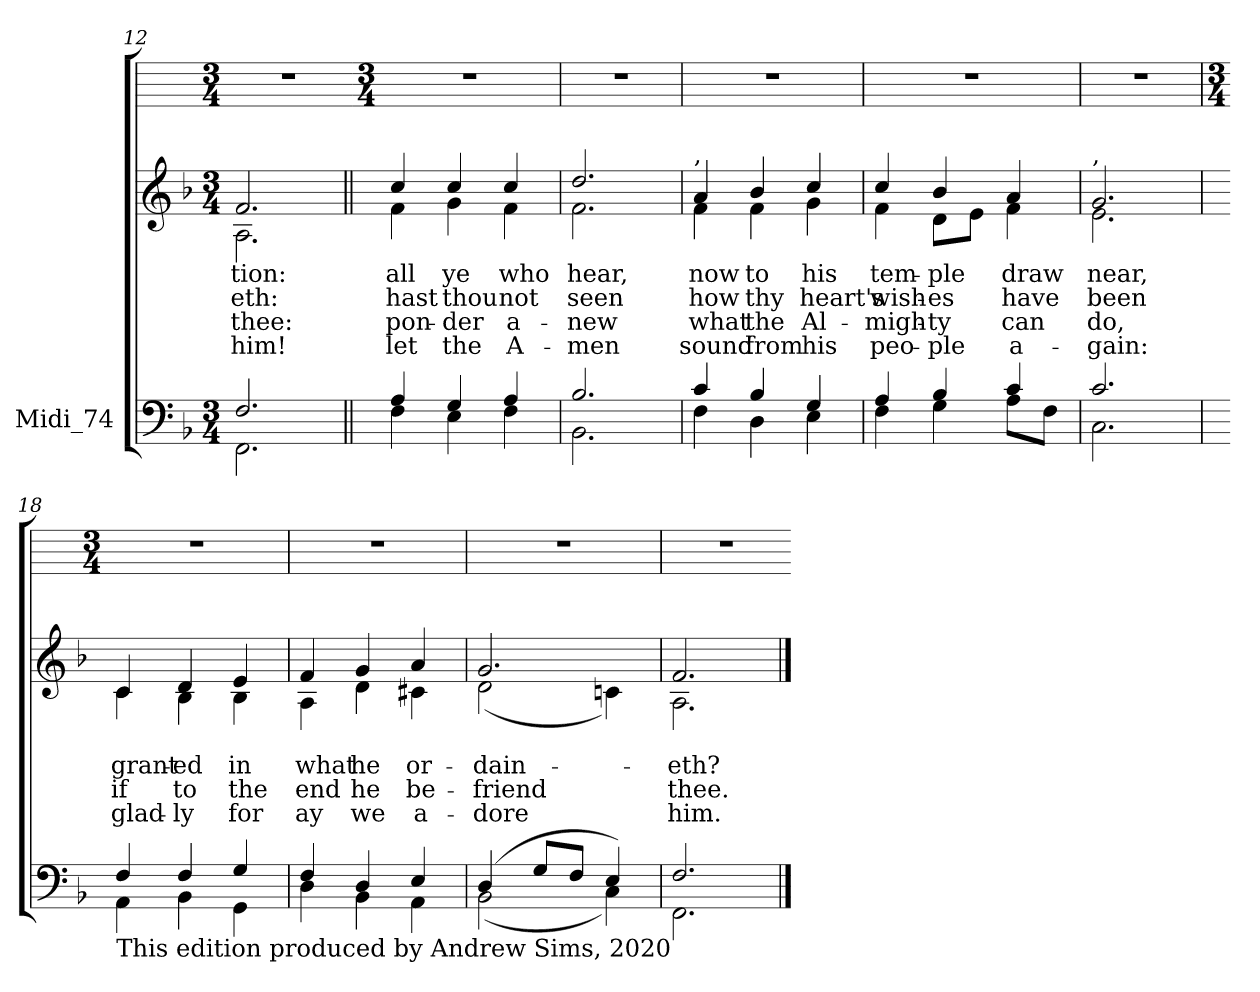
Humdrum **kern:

**kern	**kern	**text	**text	**text	**text	**kern
*part3	*part2	*part2	*part2	*part2	*part2	*part1
*staff3	*staff2	*staff2	*staff2	*staff2	*staff2	*staff1
*I"Midi_74	*	*	*	*	*	*
*clefF4	*clefG2	*	*	*	*	*
*k[b-]	*k[b-]	*	*	*	*	*
*F:	*F:	*	*	*	*	*
*M3/4	*M3/4	*	*	*	*	*M3/4
=12	=12	=12	=12	=12	=12	=12
*^	*	*	*	*	*	*
!	!	!	!LO:LY:b	!LO:LY:b	!LO:LY:b	!LO:LY:b	!
*	*	*^	*	*	*	*	*
2.F/	2.FF\	2.f/	2.A\	tion:	eth:	thee:	him!	2.r
!!LO:LB:g=z
=13||	=13||	=13||	=13||	=13	=13	=13	=13	=13
*	*	*	*	*	*	*	*	*M3/4
!	!	!	!	!LO:LY:b	!LO:LY:b	!LO:LY:b	!LO:LY:b	!
4A/	4F\	4cc/	4f\	all	hast	pon-	-let	2.r
!	!	!	!	!LO:LY:b	!LO:LY:b	!LO:LY:b	!LO:LY:b	!
4G/	4E\	4cc/	4g\	ye	thou	der	the	.
!	!	!	!	!LO:LY:b	!LO:LY:b	!LO:LY:b	!LO:LY:b	!
4A/	4F\	4cc/	4f\	who	not	a-	-A-	.
=14	=14	=14	=14	=14	=14	=14	=14	=14
!	!	!	!	!LO:LY:b	!LO:LY:b	!LO:LY:b	!LO:LY:b	!
2.B-/	2.BB-\	2.dd/	2.f\	-hear,	seen	new	men	2.r
=15	=15	=15	=15	=15	=15	=15	=15	=15
!	!	!LO:TX:a:t=,	!	!	!	!	!	!
!	!	!	!	!LO:LY:b	!LO:LY:b	!LO:LY:b	!LO:LY:b	!
4c/	4F\	4a/	4f\	now	how	what	sound	2.r
!	!	!	!	!LO:LY:b	!LO:LY:b	!LO:LY:b	!LO:LY:b	!
4B-/	4D\	4b-/	4f\	to	thy	the	from	.
!	!	!	!	!LO:LY:b	!LO:LY:b	!LO:LY:b	!LO:LY:b	!
4G/	4E\	4cc/	4g\	his	heart's	Al-	-his	.
=16	=16	=16	=16	=16	=16	=16	=16	=16
!	!	!	!	!LO:LY:b	!LO:LY:b	!LO:LY:b	!LO:LY:b	!
4A/	4F\	4cc/	4f\	tem-	-wish-	-migh-	-peo-	2.r
!	!	!	!	!LO:LY:b	!LO:LY:b	!LO:LY:b	!LO:LY:b	!
4B-/	4G\	4b-/	8d\L	-ple	es	ty	ple	.
.	.	.	8e\J	.	.	.	.	.
!	!	!	!	!LO:LY:b	!LO:LY:b	!LO:LY:b	!LO:LY:b	!
4c/	8A\L	4a/	4f\	draw	have	can	a-	.
.	8F\J	.	.	.	.	.	.	.
=17	=17	=17	=17	=17	=17	=17	=17	=17
!	!	!LO:TX:a:t=,	!	!	!	!	!	!
!	!	!	!	!LO:LY:b	!LO:LY:b	!LO:LY:b	!LO:LY:b	!
2.c/	2.C\	2.g/	2.e\	-near,	been	do,	gain:	2.r
!!LO:LB:g=z
=18	=18	=18	=18	=18	=18	=18	=18	=18
*	*	*	*	*	*	*	*	*M3/4
!LO:TX:b:t=This edition produced by Andrew Sims, 2020	!	!	!	!	!	!	!	!
!	!	!	!	!LO:LY:b	!	!LO:LY:b	!LO:LY:b	!
!	!	!	!	!	!LO:LY:b	!	!	!
4F/	4AA\	4c/	4c\	.	grant-	-if	glad-	2.r
!	!	!	!	!LO:LY:b	!	!LO:LY:b	!LO:LY:b	!
!	!	!	!	!	!LO:LY:b	!	!	!
4F/	4BB-\	4d/	4B-\	.	-ed	to	ly	.
!	!	!	!	!LO:LY:b	!	!LO:LY:b	!LO:LY:b	!
!	!	!	!	!	!LO:LY:b	!	!	!
4G/	4GG\	4e/	4B-\	.	in	the	for	.
=19	=19	=19	=19	=19	=19	=19	=19	=19
!	!	!	!	!LO:LY:b	!	!LO:LY:b	!LO:LY:b	!
!	!	!	!	!	!LO:LY:b	!	!	!
4F/	4D\	4f/	4A\	.	-what	end	ay	2.r
!	!	!	!	!LO:LY:b	!	!LO:LY:b	!LO:LY:b	!
!	!	!	!	!	!LO:LY:b	!	!	!
4D/	4BB-\	4g/	4d\	.	he	-he	we	.
!	!	!	!	!LO:LY:b	!	!LO:LY:b	!LO:LY:b	!
!	!	!	!	!	!LO:LY:b	!	!	!
4E/	4AA\	4a/	4c#X\	.	or-	-be-	-a-	.
=20	=20	=20	=20	=20	=20	=20	=20	=20
!	!	!	!	!LO:LY:b	!	!LO:LY:b	!LO:LY:b	!
!	!	!	!	!	!LO:LY:b	!	!	!
(>4D/	(<2BB-\	2.g/	(<2d\	.	dain-	-friend	dore	2.r
8G/L	.	.	.	.	.	.	.	.
8F/J	.	.	.	.	.	.	.	.
4E/)	4C\)	.	4cn\)	.	.	.	.	.
=21	=21	=21	=21	=21	=21	=21	=21	=21
!	!	!	!	!LO:LY:b	!	!LO:LY:b	!LO:LY:b	!
!	!	!	!	!	!LO:LY:b	!	!	!
2.F/	2.FF\	2.f/	2.A\	.	eth?	thee.	him.	2.r
*v	*v	*	*	*	*	*	*	*
*	*v	*v	*	*	*	*	*
==	==	=	=	=	=	=
*-	*-	*-	*-	*-	*-	*-
